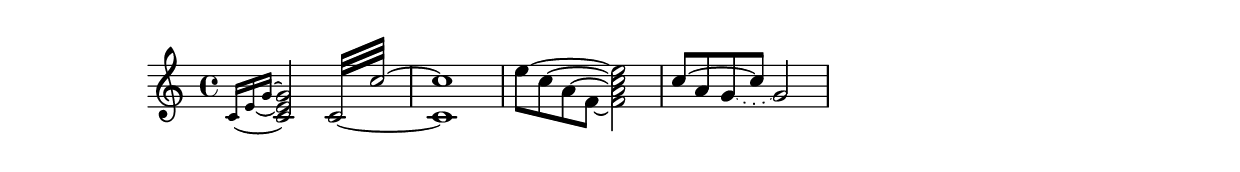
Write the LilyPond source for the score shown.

%% DO NOT EDIT this file manually; it is automatically
%% generated from LSR http://lsr.dsi.unimi.it
%% Make any changes in LSR itself, or in Documentation/snippets/new/ ,
%% and then run scripts/auxiliar/makelsr.py
%%
%% This file is in the public domain.
\version "2.14.2"

\header {
  lsrtags = "rhythms"

%% Translation of GIT committish: b482c3e5b56c3841a88d957e0ca12964bd3e64fa
 doctitlees = "Uso de ligaduras en los arpegios"
 texidoces = "
En ocasiones se usan ligaduras de unión para escribir los arpegios.
En este caso, las dos notas ligadas no tienen que ser consecutivas.
Esto se puede conseguir estableciendo la propiedad
@code{tieWaitForNote} al valor @code{#t}.  La misma funcionalidad
es de utilidad, por ejemplo, para ligar un trémolo a un acorde, pero
en principio también se puede usar para notas normales consecutivas.

"


%% Translation of GIT committish: 0a868be38a775ecb1ef935b079000cebbc64de40
 texidocde = "
 Überbindungen werden teilweise benutzt, um Arpeggios zu notieren.  In
 diesem Fall stehen die übergebundenen Noten nicht unbedingt hintereinander.
Das Verhalten kann erreicht werden, indem die @code{tieWaitForNote}-Eigenschaft
auf @code{#t} gesetzt wird.  Diese Funktion ist auch sinnvoll, um etwa
ein Tremolo mit einem Akkord zu überbinden, kann aber prinzipiell auch
für normale Überbindungen eingesetzt werden
"
  doctitlede = "Überbindungen für Arpeggio benutzen"



%% Translation of GIT committish: 4da4307e396243a5a3bc33a0c2753acac92cb685
  texidocfr = "
Les liaisons de tenue servent parfois à rendre un accord arpégé. Dans
ce cas, les notes liées ne sont pas toutes consécutives. Il faut alors
assigner à la propriété @code{tieWaitForNote} la valeur @code{#t}
(@emph{true} pour @qq{vrai}).  Cette même méthode peut servir, par
exemple, à lier un trémolo à un accord.
"
  doctitlefr = "Liaison de tenue et arpège"

  texidoc = "
Ties are sometimes used to write out arpeggios.  In this case, two tied
notes need not be consecutive.  This can be achieved by setting the
@code{tieWaitForNote} property to @code{#t}.  The same feature is also
useful, for example, to tie a tremolo to a chord, but in principle, it
can also be used for ordinary consecutive notes.

"
  doctitle = "Using ties with arpeggios"
} % begin verbatim


\relative c' {
  \set tieWaitForNote = ##t
  \grace { c16[ ~ e ~ g] ~ } <c, e g>2
  \repeat tremolo 8 { c32 ~ c' ~ } <c c,>1
  e8 ~ c ~ a ~ f ~ <e' c a f>2
  \tieUp
  c8 ~ a
  \tieDown
  \tieDotted
  g8 ~ c g2
}

